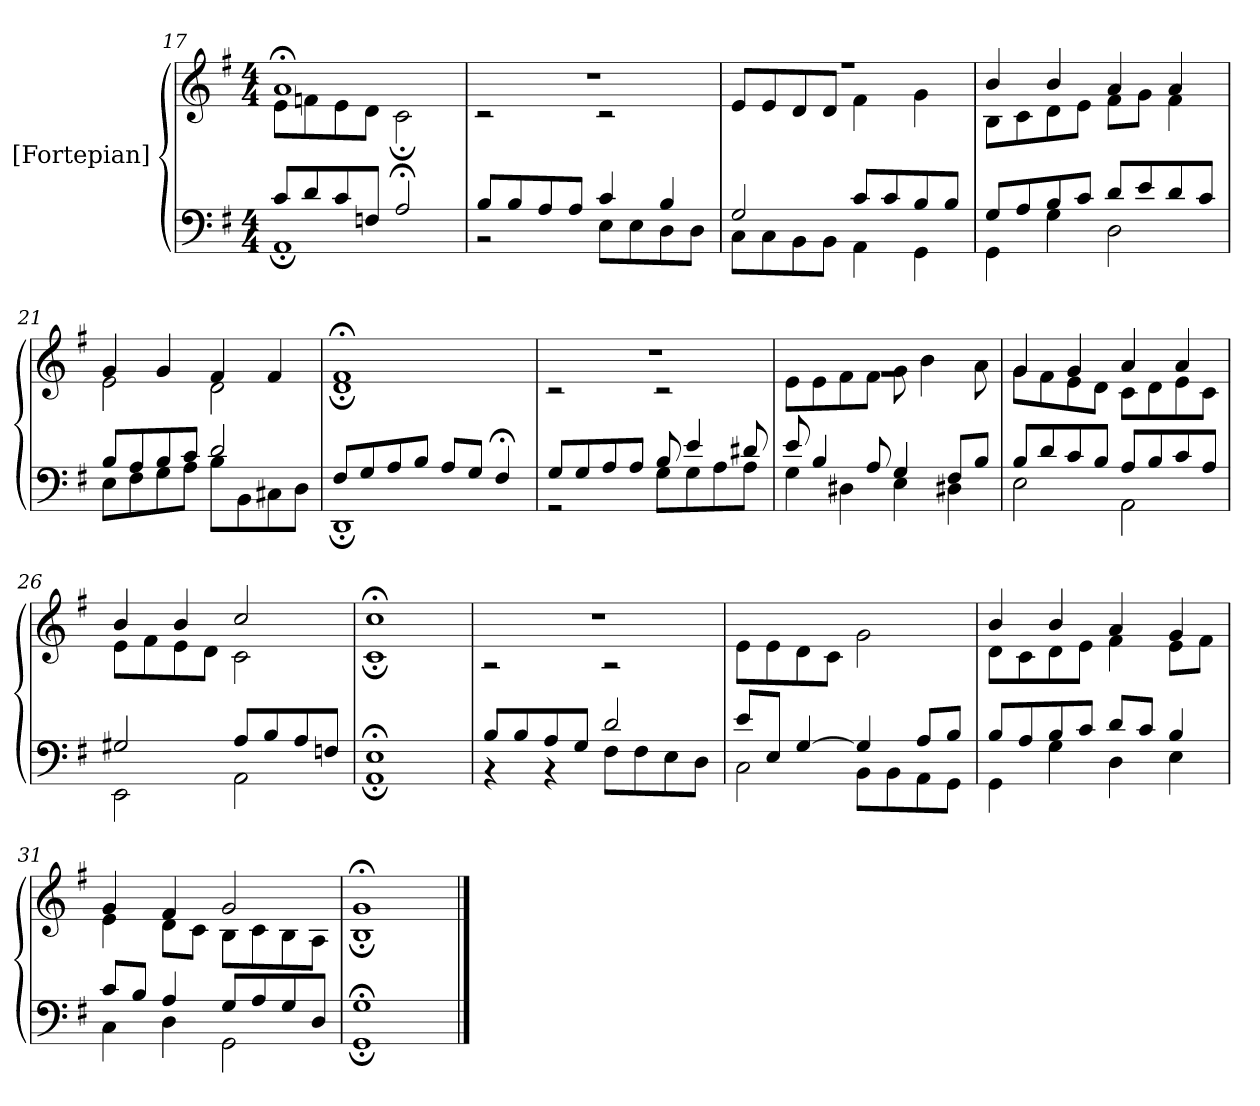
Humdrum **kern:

**kern	**kern
*part2	*part1
*staff2	*staff1
*I"[Fortepian]	*I"[Fortepian]
*clefF4	*clefG2
*k[f#]	*k[f#]
*G:	*G:
*M4/4	*M4/4
=17	=17
*^	*^
8c/L	1AA;<	1a;<	8e\L
8d/	.	.	8fn\
8c/	.	.	8e\
8Fn/J	.	.	8d\J
2A;</	.	.	2c;<\
=18	=18	=18	=18
8B/L	2r	1rdd	2r
8B/	.	.	.
8A/	.	.	.
8A/J	.	.	.
4c/	8E\L	.	2r
.	8E\	.	.
4B/	8D\	.	.
.	8D\J	.	.
=19	=19	=19	=19
2G/	8C\L	1rff	8e/L
.	8C\	.	8e/
.	8BB\	.	8d/
.	8BB\J	.	8d/J
8c/L	4AA\	.	4f#\
8c/	.	.	.
8B/	4GG\	.	4g\
8B/J	.	.	.
=20	=20	=20	=20
8G/L	4GG\	4b/	8B\L
8A/	.	.	8c\
8B/	4G\	4b/	8d\
8c/J	.	.	8e\J
8d/L	2D\	4a/	8f#\L
8e/	.	.	8g\J
8d/	.	4a/	4f#\
8c/J	.	.	.
=21	=21	=21	=21
8B/L	8E\L	4g/	2e\
8A/	8F#\	.	.
8B/	8G\	4g/	.
8c/J	8A\J	.	.
2d/	8B\L	4f#/	2d\
.	8BB\	.	.
.	8C#X\	4f#/	.
.	8D\J	.	.
=22	=22	=22	=22
8F#/L	1DD;<	1f#;<	1d;<
8G/	.	.	.
8A/	.	.	.
8B/J	.	.	.
8A/L	.	.	.
8G/J	.	.	.
4F#;</	.	.	.
=23	=23	=23	=23
8G/L	2r	1rdd	2r
8G/	.	.	.
8A/	.	.	.
8A/J	.	.	.
8B/	8G\L	.	2r
4e/	8G\	.	.
.	8A\	.	.
8d#X/	8A\J	.	.
=24	=24	=24	=24
8e/	4G\	1rg	8e\L
4B/	.	.	8e\
.	4D#X\	.	8f#\
8A/	.	.	8f#\J
4G/	4E\	.	8g\
.	.	.	4b\
8F#/L	4D#X\	.	.
8B/J	.	.	8a\
=25	=25	=25	=25
8B/L	2E\	4g/	8g\L
8d/	.	.	8f#\
8c/	.	4g/	8e\
8B/J	.	.	8d\J
8A/L	2AA\	4a/	8c\L
8B/	.	.	8d\
8c/	.	4a/	8e\
8A/J	.	.	8c\J
=26	=26	=26	=26
2G#X/	2EE\	4b/	8e\L
.	.	.	8f#\
.	.	4b/	8e\
.	.	.	8d\J
8A/L	2AA\	2cc/	2c\
8B/	.	.	.
8A/	.	.	.
8Fn/J	.	.	.
=27	=27	=27	=27
1E;<	1AA;<	1cc;<	1c;<
=28	=28	=28	=28
8B/L	4r	1rdd	2r
8B/	.	.	.
8A/	4r	.	.
8G/J	.	.	.
2d/	8F#\L	.	2r
.	8F#\	.	.
.	8E\	.	.
.	8D\J	.	.
*	*	*v	*v
=29	=29	=29
8e/L	2C\	8e\L
8E/J	.	8e\
[4G/	.	8d\
.	.	8c\J
4G/]	8BB\L	2g\
.	8BB\	.
8A/L	8AA\	.
8B/J	8GG\J	.
=30	=30	=30
*	*	*^
8B/L	4GG\	4b/	8d\L
8A/	.	.	8c\
8B/	4G\	4b/	8d\
8c/J	.	.	8e\J
8d/L	4D\	4a/	4f#\
8c/J	.	.	.
4B/	4E\	4g/	8e\L
.	.	.	8f#\J
=31	=31	=31	=31
8c/L	4C\	4g/	4e\
8B/J	.	.	.
4A/	4D\	4f#/	8d\L
.	.	.	8c\J
8G/L	2GG\	2g/	8B\L
8A/	.	.	8c\
8G/	.	.	8B\
8D/J	.	.	8A\J
=32	=32	=32	=32
1G;<	1GG;<	1g;<	1B;<
*v	*v	*	*
*	*v	*v
==	==
*-	*-
